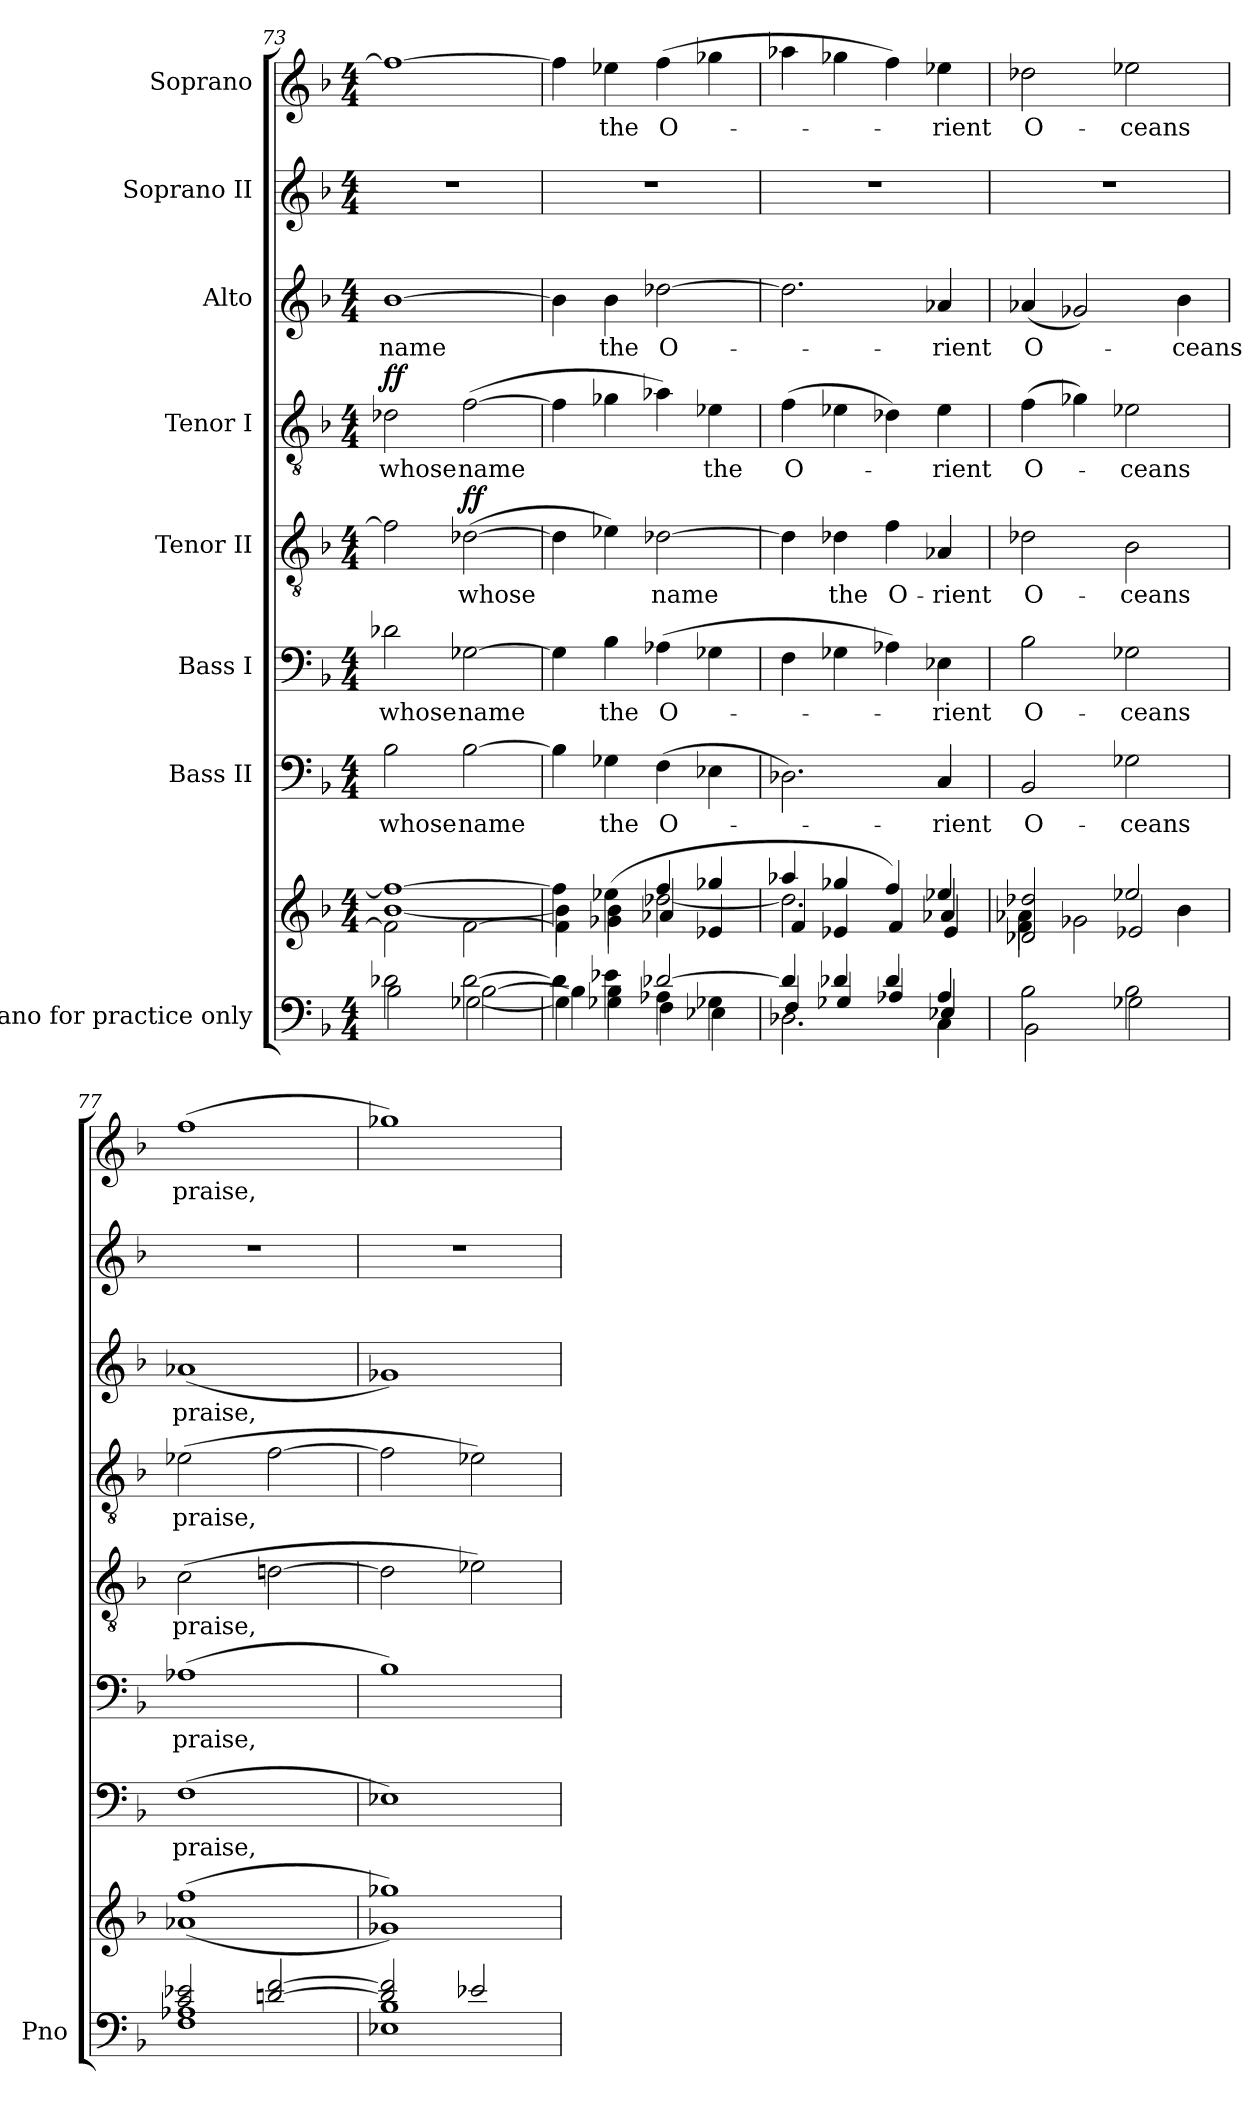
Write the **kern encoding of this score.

**kern	**kern	**kern	**text	**kern	**text	**kern	**text	**dynam	**kern	**text	**dynam	**kern	**text	**kern	**kern	**text
*part8	*part8	*part7	*part7	*part6	*part6	*part5	*part5	*part5	*part4	*part4	*part4	*part3	*part3	*part2	*part1	*part1
*staff9	*staff8	*staff7	*staff7	*staff6	*staff6	*staff5	*staff5	*staff5	*staff4	*staff4	*staff4	*staff3	*staff3	*staff2	*staff1	*staff1
*I"Piano for practice only	*	*I"Bass II	*	*I"Bass I	*	*I"Tenor II	*	*	*I"Tenor I	*	*	*I"Alto	*	*I"Soprano II	*I"Soprano	*
*I'Pno	*	*	*	*	*	*	*	*	*	*	*	*	*	*	*	*
*clefF4	*clefG2	*clefF4	*	*clefF4	*	*clefGv2	*	*	*clefGv2	*	*	*clefG2	*	*clefG2	*clefG2	*
*k[b-]	*k[b-]	*k[b-]	*	*k[b-]	*	*k[b-]	*	*	*k[b-]	*	*	*k[b-]	*	*k[b-]	*k[b-]	*
*M4/4	*M4/4	*M4/4	*	*M4/4	*	*M4/4	*	*	*M4/4	*	*	*M4/4	*	*M4/4	*M4/4	*
=73	=73	=73	=73	=73	=73	=73	=73	=73	=73	=73	=73	=73	=73	=73	=73	=73
*^	*^	*	*	*	*	*	*	*	*	*	*	*	*	*	*	*
*	*^	*	*^	*	*	*	*	*	*	*	*	*	*	*	*	*	*	*
!	!	!	!	!	!	!	!LO:LY:b	!	!LO:LY:b	!	!	!	!	!LO:LY:b	!LO:DY:a	!	!LO:LY:b	!	!	!
2d-X\	2B-\	2ryy	1ff_	[1b-	2f\]	2B-\	whose	2d-X\	whose	2f\]	.	.	2d-X\	whose	ff	[1b-	name	1r	1ff_	.
!	!	!	!	!	!	!	!LO:LY:b	!	!LO:LY:b	!	!LO:LY:b	!LO:DY:a	!	!LO:LY:b	!	!	!	!	!	!
[2d-\	[2G-X\	[2B-\	.	.	[2f\	[2B-\	name	[2G-X\	name	(>[2d-X\	whose	ff	(>[2f\	name	.	.	.	.	.	.
=74	=74	=74	=74	=74	=74	=74	=74	=74	=74	=74	=74	=74	=74	=74	=74	=74	=74	=74	=74	=74
4d-\]	4G-\]	4B-\]	4ff\]	4b-\]	4f\]	4B-\]	.	4G-\]	.	4d-\]	.	.	4f\]	.	.	4b-\]	.	1r	4ff\]	.
!	!	!	!	!	!	!	!LO:LY:b	!	!LO:LY:b	!	!	!	!	!	!	!	!LO:LY:b	!	!	!LO:LY:b
4e-X\	4B-\	4G-X\	(>4ee-X\	4b-\	4g-X\	4G-X\	the	4B-\	the	4e-X\)	.	.	4g-X\	.	.	4b-\	the	.	4ee-X\	the
!	!	!	!	!	!	!	!LO:LY:b	!	!LO:LY:b	!	!LO:LY:b	!	!	!	!	!	!LO:LY:b	!	!	!LO:LY:b
[2d-X/	4A-X\	4F\	4ff/	[2dd-X\	4a-X/	(>4F\	O-	(>4A-X\	O-	[2d-X\	name	.	4a-X\)	.	.	[2dd-X\	O-	.	(>4ff\	O-
!	!	!	!	!	!	!	!	!	!	!	!	!	!	!LO:LY:b	!	!	!	!	!	!
.	4G-X\	4E-X\	4gg-X/	.	4e-X/	4E-X\	.	4G-X\	.	.	.	.	4e-X\	the	.	.	.	.	4gg-X\	.
=75	=75	=75	=75	=75	=75	=75	=75	=75	=75	=75	=75	=75	=75	=75	=75	=75	=75	=75	=75	=75
!	!	!	!	!	!	!	!	!	!	!	!	!	!	!LO:LY:b	!	!	!	!	!	!
4d-/]	4F/	2.D-X\	4aa-X/	2.dd-\]	4f/	2.D-X\)	.	4F\	.	4d-\]	.	.	(>4f\	O-	.	2.dd-\]	.	1r	4aa-X\	.
!	!	!	!	!	!	!	!	!	!	!	!LO:LY:b	!	!	!	!	!	!	!	!	!
4d-X/	4G-X/	.	4gg-X/	.	4e-X/	.	.	4G-X\	.	4d-X\	the	.	4e-X\	.	.	.	.	.	4gg-X\	.
!	!	!	!	!	!	!	!	!	!	!	!LO:LY:b	!	!	!	!	!	!	!	!	!
4d-/	4A-X/	.	4ff/)	.	4f/	.	.	4A-X\)	.	4f\	O-	.	4d-X\)	.	.	.	.	.	4ff\)	.
!	!	!	!	!	!	!	!LO:LY:b	!	!LO:LY:b	!	!LO:LY:b	!	!	!LO:LY:b	!	!	!LO:LY:b	!	!	!LO:LY:b
4A-/	4E-X/	4C\	4ee-X/	4a-X/	4e-/	4C/	-rient	4E-X\	-rient	4A-X/	-rient	.	4e-\	-rient	.	4a-X/	-rient	.	4ee-X\	-rient
!!LO:PB:g=z
=76	=76	=76	=76	=76	=76	=76	=76	=76	=76	=76	=76	=76	=76	=76	=76	=76	=76	=76	=76	=76
!	!	!	!	!	!	!	!LO:LY:b	!	!LO:LY:b	!	!LO:LY:b	!	!	!LO:LY:b	!	!	!LO:LY:b	!	!	!LO:LY:b
*	*v	*v	*	*	*	*	*	*	*	*	*	*	*	*	*	*	*	*	*	*
2B-\	2BB-\	2d-X/ 2dd-X/	4a-X\	4f\	2BB-/	O-	2B-\	O-	2d-X\	O-	.	(>4f\	O-	.	(<4a-X/	O-	1r	2dd-X\	O-
.	.	.	2g-X\	4ryy	.	.	.	.	.	.	.	4g-X\)	.	.	2g-X/)	.	.	.	.
!	!	!	!	!	!	!LO:LY:b	!	!LO:LY:b	!	!LO:LY:b	!	!	!LO:LY:b	!	!	!	!	!	!LO:LY:b
2B-\	2G-X\	2ee-X/	.	2e-X/	2G-X\	-ceans	2G-X\	-ceans	2B-\	ceans	.	2e-X\	-ceans	.	.	.	.	2ee-X\	-ceans
!	!	!	!	!	!	!	!	!	!	!	!	!	!	!	!	!LO:LY:b	!	!	!
.	.	.	4b-\	.	.	.	.	.	.	.	.	.	.	.	4b-\	-ceans	.	.	.
*	*	*	*v	*v	*	*	*	*	*	*	*	*	*	*	*	*	*	*	*
=77	=77	=77	=77	=77	=77	=77	=77	=77	=77	=77	=77	=77	=77	=77	=77	=77	=77	=77
*	*^	*	*	*	*	*	*	*	*	*	*	*	*	*	*	*	*	*
!	!	!	!	!	!	!LO:LY:b	!	!LO:LY:b	!	!LO:LY:b	!	!	!LO:LY:b	!	!	!LO:LY:b	!	!	!LO:LY:b
2c/ 2e-X/	1A-X	1F	(>1ff	(<1a-X	(>1F	praise,	(>1A-X	praise,	(>2c\	praise,	.	(>2e-X\	praise,	.	(<1a-X	praise,	1r	(>1ff	praise,
[2dn/ [2f/	.	.	.	.	.	.	.	.	[2dn\	.	.	[2f\	.	.	.	.	.	.	.
=78	=78	=78	=78	=78	=78	=78	=78	=78	=78	=78	=78	=78	=78	=78	=78	=78	=78	=78	=78
2d/] 2f/]	1B-	1E-X	1gg-X)	1g-X)	1E-X)	.	1B-)	.	2d\]	.	.	2f\]	.	.	1g-X)	.	1r	1gg-X)	.
2e-X/	.	.	.	.	.	.	.	.	2e-X\)	.	.	2e-X\)	.	.	.	.	.	.	.
*v	*v	*v	*	*	*	*	*	*	*	*	*	*	*	*	*	*	*	*	*
*	*v	*v	*	*	*	*	*	*	*	*	*	*	*	*	*	*	*
=	=	=	=	=	=	=	=	=	=	=	=	=	=	=	=	=
*-	*-	*-	*-	*-	*-	*-	*-	*-	*-	*-	*-	*-	*-	*-	*-	*-
